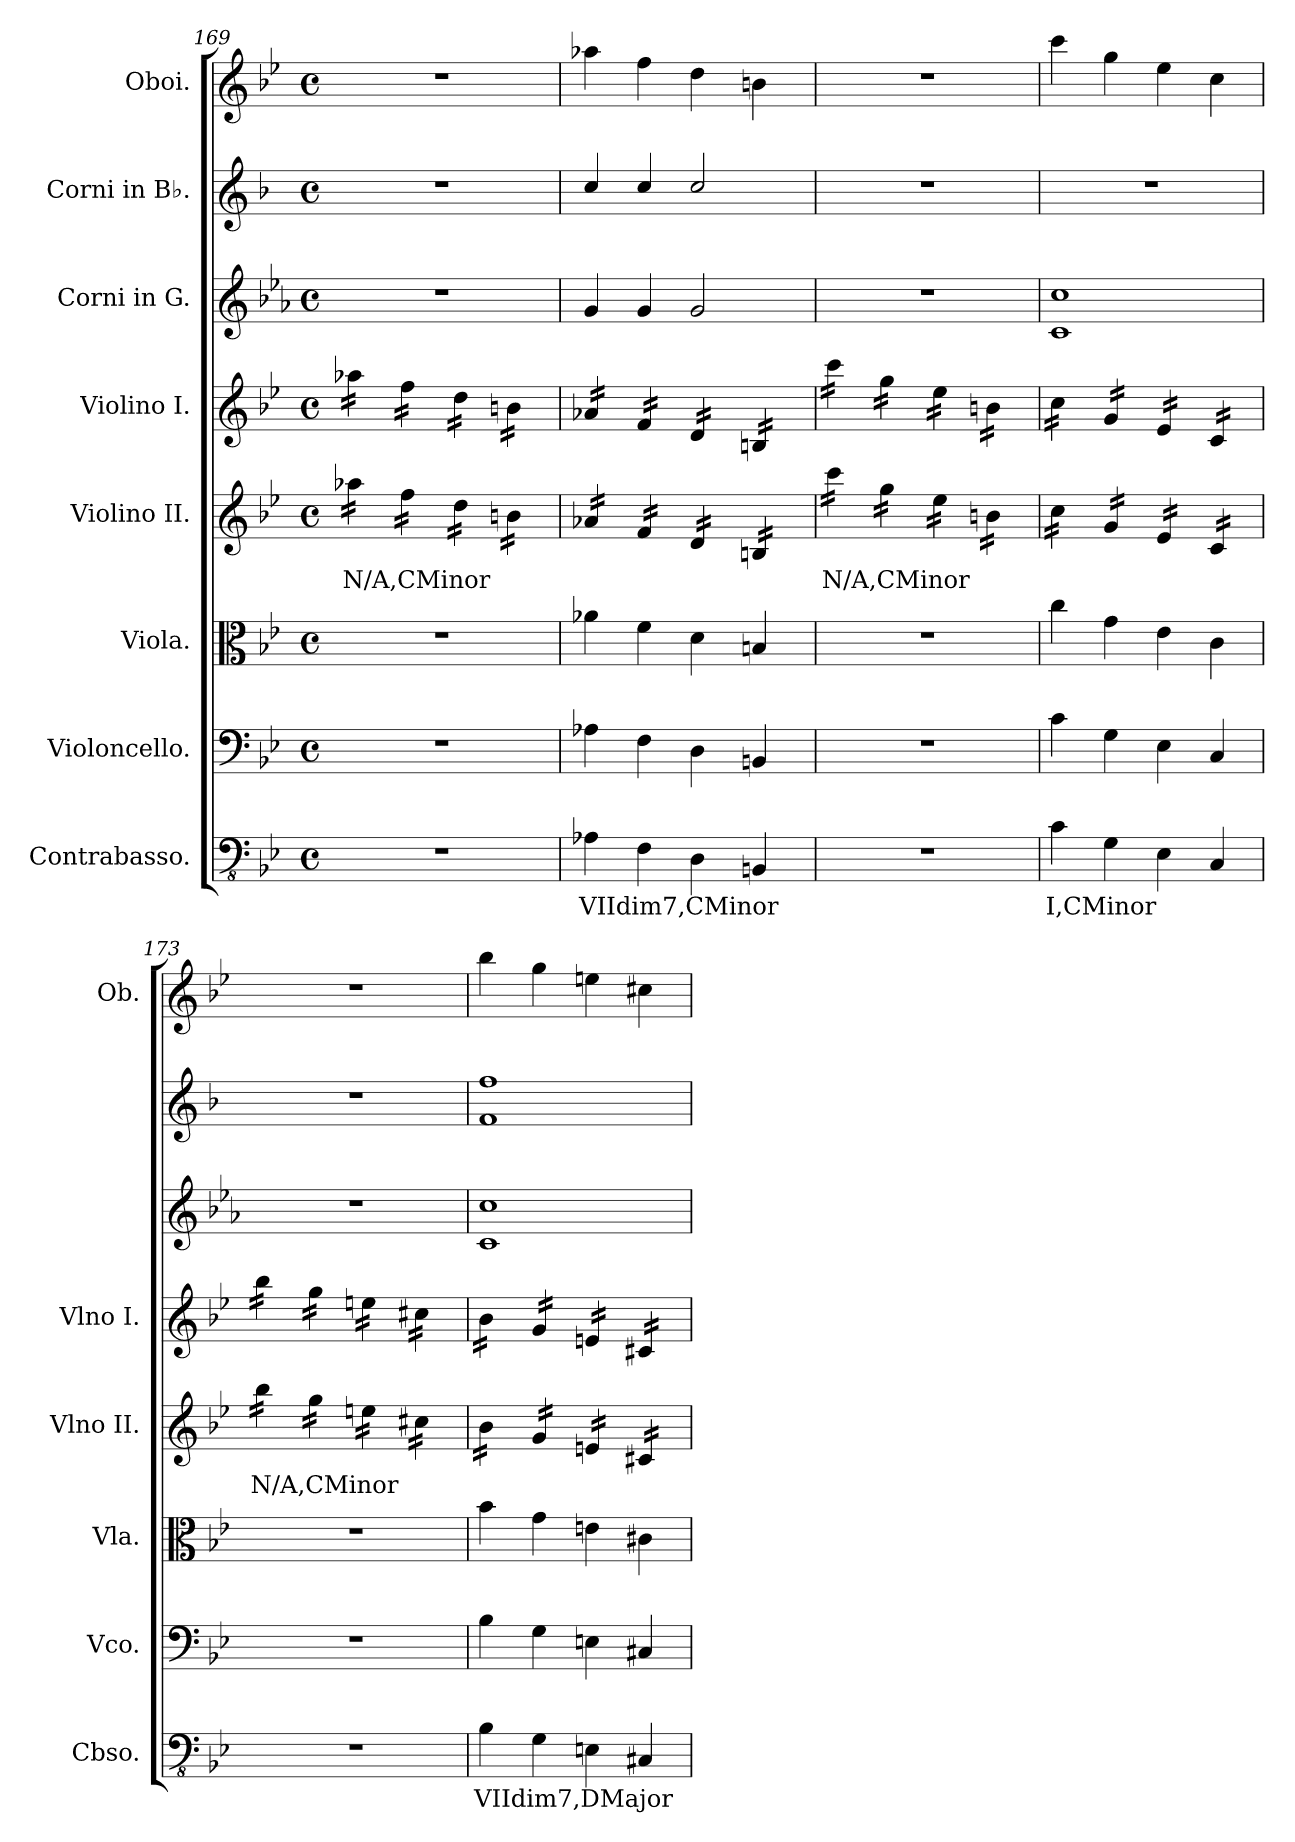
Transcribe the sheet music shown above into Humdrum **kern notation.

**kern	**text	**kern	**kern	**kern	**text	**kern	**kern	**kern	**kern
*part8	*part8	*part7	*part6	*part5	*part5	*part4	*part3	*part2	*part1
*staff8	*staff8	*staff7	*staff6	*staff5	*staff5	*staff4	*staff3	*staff2	*staff1
*I"Contrabasso.	*	*I"Violoncello.	*I"Viola.	*I"Violino II.	*	*I"Violino I.	*I"Corni in G.	*I"Corni in B♭.	*I"Oboi.
*I'Cbso.	*	*I'Vco.	*I'Vla.	*I'Vlno II.	*	*I'Vlno I.	*	*	*I'Ob.
*clefFv4	*	*clefF4	*clefC3	*clefG2	*	*clefG2	*clefG2	*clefG2	*clefG2
*	*	*	*	*	*	*	*ITrd3c5	*ITrd4c7	*
*k[b-e-]	*	*k[b-e-]	*k[b-e-]	*k[b-e-]	*	*k[b-e-]	*k[b-e-]	*k[b-e-]	*k[b-e-]
*M4/4	*	*M4/4	*M4/4	*M4/4	*	*M4/4	*M4/4	*M4/4	*M4/4
*met(c)	*	*met(c)	*met(c)	*met(c)	*	*met(c)	*met(c)	*met(c)	*met(c)
=169	=169	=169	=169	=169	=169	=169	=169	=169	=169
*	*	*	*	*tremolo	*	*	*	*	*
*	*	*	*	*	*	*tremolo	*	*	*
1r	.	1r	1r	16aa-X\LL	N/A,CMinor	16aa-X\LL	1r	1r	1r
.	.	.	.	16aa-X\	.	16aa-X\	.	.	.
.	.	.	.	16aa-X\	.	16aa-X\	.	.	.
.	.	.	.	16aa-X\JJ	.	16aa-X\JJ	.	.	.
.	.	.	.	16ff\LL	.	16ff\LL	.	.	.
.	.	.	.	16ff\	.	16ff\	.	.	.
.	.	.	.	16ff\	.	16ff\	.	.	.
.	.	.	.	16ff\JJ	.	16ff\JJ	.	.	.
.	.	.	.	16dd\LL	.	16dd\LL	.	.	.
.	.	.	.	16dd\	.	16dd\	.	.	.
.	.	.	.	16dd\	.	16dd\	.	.	.
.	.	.	.	16dd\JJ	.	16dd\JJ	.	.	.
.	.	.	.	16bn\LL	.	16bn\LL	.	.	.
.	.	.	.	16bn\	.	16bn\	.	.	.
.	.	.	.	16bn\	.	16bn\	.	.	.
.	.	.	.	16bn\JJ	.	16bn\JJ	.	.	.
!!LO:PB:g=z
=170	=170	=170	=170	=170	=170	=170	=170	=170	=170
4AA-X\	VIIdim7,CMinor	4A-X\	4a-X\	16a-X/LL	.	16a-X/LL	4d/	4f/	4aa-X\
.	.	.	.	16a-X/	.	16a-X/	.	.	.
.	.	.	.	16a-X/	.	16a-X/	.	.	.
.	.	.	.	16a-X/JJ	.	16a-X/JJ	.	.	.
4FF\	.	4F\	4f\	16f/LL	.	16f/LL	4d/	4f/	4ff\
.	.	.	.	16f/	.	16f/	.	.	.
.	.	.	.	16f/	.	16f/	.	.	.
.	.	.	.	16f/JJ	.	16f/JJ	.	.	.
4DD\	.	4D\	4d\	16d/LL	.	16d/LL	2d/	2f/	4dd\
.	.	.	.	16d/	.	16d/	.	.	.
.	.	.	.	16d/	.	16d/	.	.	.
.	.	.	.	16d/JJ	.	16d/JJ	.	.	.
4BBBn/	.	4BBn/	4Bn/	16Bn/LL	.	16Bn/LL	.	.	4bn\
.	.	.	.	16Bn/	.	16Bn/	.	.	.
.	.	.	.	16Bn/	.	16Bn/	.	.	.
.	.	.	.	16Bn/JJ	.	16Bn/JJ	.	.	.
=171	=171	=171	=171	=171	=171	=171	=171	=171	=171
1r	.	1r	1r	16ccc\LL	N/A,CMinor	16ccc\LL	1r	1r	1r
.	.	.	.	16ccc\	.	16ccc\	.	.	.
.	.	.	.	16ccc\	.	16ccc\	.	.	.
.	.	.	.	16ccc\JJ	.	16ccc\JJ	.	.	.
.	.	.	.	16gg\LL	.	16gg\LL	.	.	.
.	.	.	.	16gg\	.	16gg\	.	.	.
.	.	.	.	16gg\	.	16gg\	.	.	.
.	.	.	.	16gg\JJ	.	16gg\JJ	.	.	.
.	.	.	.	16ee-\LL	.	16ee-\LL	.	.	.
.	.	.	.	16ee-\	.	16ee-\	.	.	.
.	.	.	.	16ee-\	.	16ee-\	.	.	.
.	.	.	.	16ee-\JJ	.	16ee-\JJ	.	.	.
.	.	.	.	16bn\LL	.	16bn\LL	.	.	.
.	.	.	.	16bn\	.	16bn\	.	.	.
.	.	.	.	16bn\	.	16bn\	.	.	.
.	.	.	.	16bn\JJ	.	16bn\JJ	.	.	.
=172	=172	=172	=172	=172	=172	=172	=172	=172	=172
4C\	I,CMinor	4c\	4cc\	16cc\LL	.	16cc\LL	1G 1g	1r	4ccc\
.	.	.	.	16cc\	.	16cc\	.	.	.
.	.	.	.	16cc\	.	16cc\	.	.	.
.	.	.	.	16cc\JJ	.	16cc\JJ	.	.	.
4GG\	.	4G\	4g\	16g/LL	.	16g/LL	.	.	4gg\
.	.	.	.	16g/	.	16g/	.	.	.
.	.	.	.	16g/	.	16g/	.	.	.
.	.	.	.	16g/JJ	.	16g/JJ	.	.	.
4EE-\	.	4E-\	4e-\	16e-/LL	.	16e-/LL	.	.	4ee-\
.	.	.	.	16e-/	.	16e-/	.	.	.
.	.	.	.	16e-/	.	16e-/	.	.	.
.	.	.	.	16e-/JJ	.	16e-/JJ	.	.	.
4CC/	.	4C/	4c\	16c/LL	.	16c/LL	.	.	4cc\
.	.	.	.	16c/	.	16c/	.	.	.
.	.	.	.	16c/	.	16c/	.	.	.
.	.	.	.	16c/JJ	.	16c/JJ	.	.	.
=173	=173	=173	=173	=173	=173	=173	=173	=173	=173
1r	.	1r	1r	16bb-\LL	N/A,CMinor	16bb-\LL	1r	1r	1r
.	.	.	.	16bb-\	.	16bb-\	.	.	.
.	.	.	.	16bb-\	.	16bb-\	.	.	.
.	.	.	.	16bb-\JJ	.	16bb-\JJ	.	.	.
.	.	.	.	16gg\LL	.	16gg\LL	.	.	.
.	.	.	.	16gg\	.	16gg\	.	.	.
.	.	.	.	16gg\	.	16gg\	.	.	.
.	.	.	.	16gg\JJ	.	16gg\JJ	.	.	.
.	.	.	.	16een\LL	.	16een\LL	.	.	.
.	.	.	.	16een\	.	16een\	.	.	.
.	.	.	.	16een\	.	16een\	.	.	.
.	.	.	.	16een\JJ	.	16een\JJ	.	.	.
.	.	.	.	16cc#X\LL	.	16cc#X\LL	.	.	.
.	.	.	.	16cc#X\	.	16cc#X\	.	.	.
.	.	.	.	16cc#X\	.	16cc#X\	.	.	.
.	.	.	.	16cc#X\JJ	.	16cc#X\JJ	.	.	.
=174	=174	=174	=174	=174	=174	=174	=174	=174	=174
4BB-\	VIIdim7,DMajor	4B-\	4b-\	16b-\LL	.	16b-\LL	1G 1g	1B- 1b-	4bb-\
.	.	.	.	16b-\	.	16b-\	.	.	.
.	.	.	.	16b-\	.	16b-\	.	.	.
.	.	.	.	16b-\JJ	.	16b-\JJ	.	.	.
4GG\	.	4G\	4g\	16g/LL	.	16g/LL	.	.	4gg\
.	.	.	.	16g/	.	16g/	.	.	.
.	.	.	.	16g/	.	16g/	.	.	.
.	.	.	.	16g/JJ	.	16g/JJ	.	.	.
4EEn\	.	4En\	4en\	16en/LL	.	16en/LL	.	.	4een\
.	.	.	.	16en/	.	16en/	.	.	.
.	.	.	.	16en/	.	16en/	.	.	.
.	.	.	.	16en/JJ	.	16en/JJ	.	.	.
4CC#X/	.	4C#X/	4c#X\	16c#X/LL	.	16c#X/LL	.	.	4cc#X\
.	.	.	.	16c#X/	.	16c#X/	.	.	.
.	.	.	.	16c#X/	.	16c#X/	.	.	.
.	.	.	.	16c#X/JJ	.	16c#X/JJ	.	.	.
*	*	*	*	*	*	*Xtremolo	*	*	*
*	*	*	*	*Xtremolo	*	*	*	*	*
=	=	=	=	=	=	=	=	=	=
*-	*-	*-	*-	*-	*-	*-	*-	*-	*-
